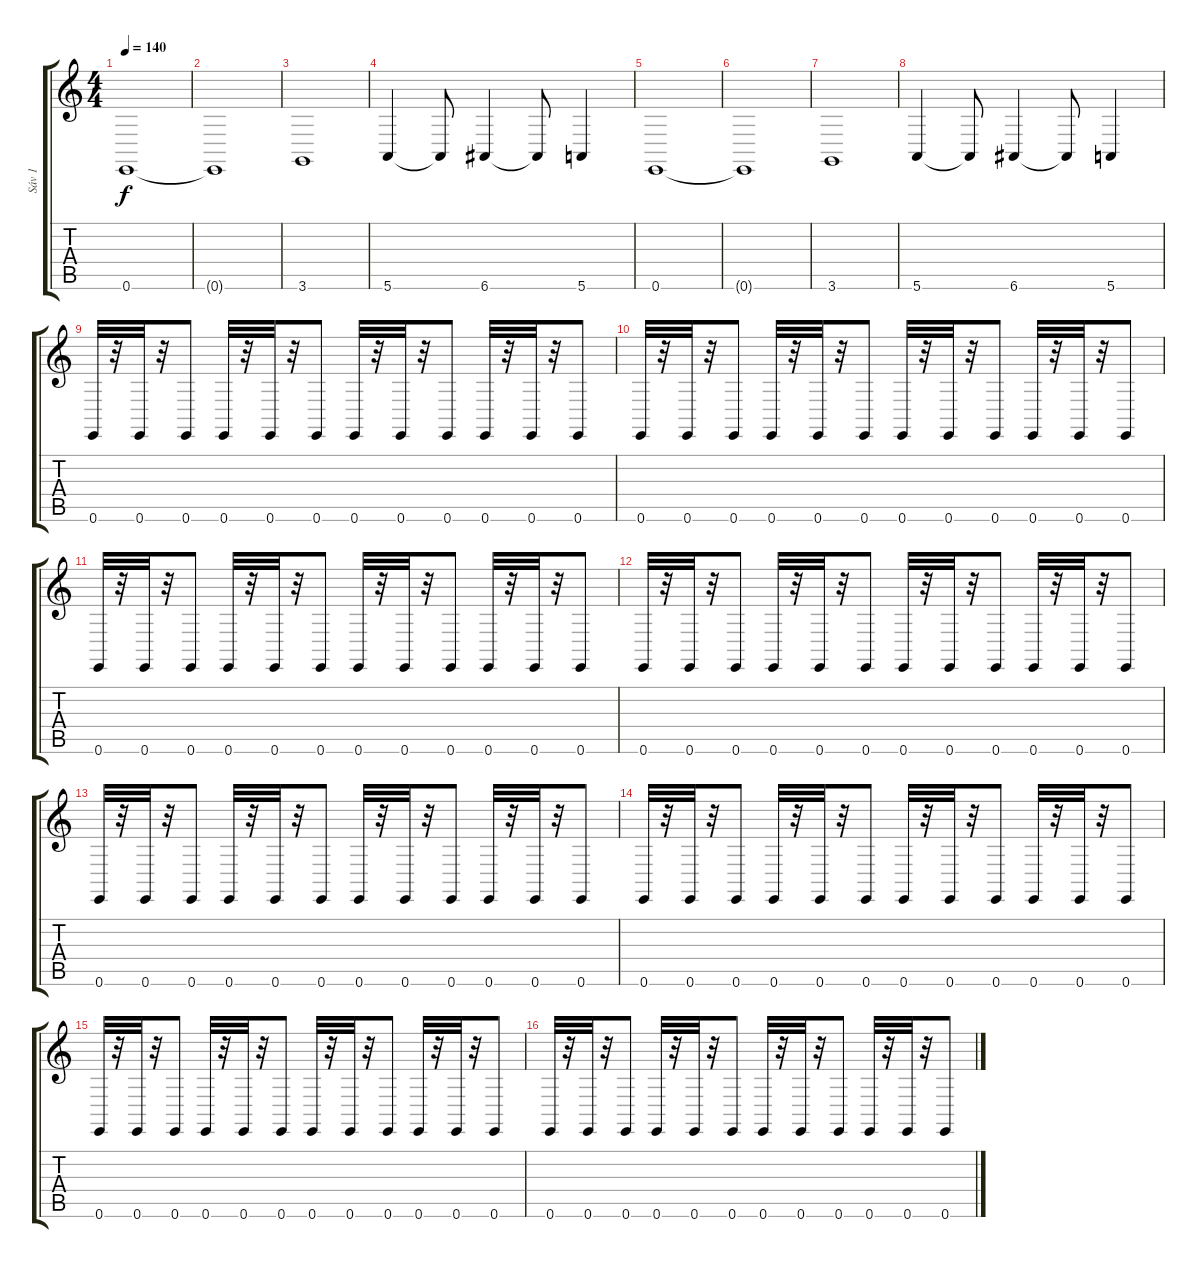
\track ("Sáv 1" "Sáv 1") {instrument lead2sawtooth}
\staff {score tabs}
\tuning (E4 B3 G3 D3 A2 E2) {hide}
\ts (4 4)
\tempo 140
\clef g2
\ks c
0.6.1{dy f} |
0.6{t}.1 |
3.6.1 |
5.6.4 5.6{t}.8 6.6.4 6.6{t}.8 5.6.4 |
0.6.1 |
0.6{t}.1 |
3.6.1 |
5.6.4 5.6{t}.8 6.6.4 6.6{t}.8 5.6.4 |
0.6.32 r.32 0.6.32 r.32 0.6.8 0.6.32 r.32 0.6.32 r.32 0.6.8 0.6.32 r.32 0.6.32 r.32 0.6.8 0.6.32 r.32 0.6.32 r.32 0.6.8 |
0.6.32 r.32 0.6.32 r.32 0.6.8 0.6.32 r.32 0.6.32 r.32 0.6.8 0.6.32 r.32 0.6.32 r.32 0.6.8 0.6.32 r.32 0.6.32 r.32 0.6.8 |
0.6.32 r.32 0.6.32 r.32 0.6.8 0.6.32 r.32 0.6.32 r.32 0.6.8 0.6.32 r.32 0.6.32 r.32 0.6.8 0.6.32 r.32 0.6.32 r.32 0.6.8 |
0.6.32 r.32 0.6.32 r.32 0.6.8 0.6.32 r.32 0.6.32 r.32 0.6.8 0.6.32 r.32 0.6.32 r.32 0.6.8 0.6.32 r.32 0.6.32 r.32 0.6.8 |
0.6.32 r.32 0.6.32 r.32 0.6.8 0.6.32 r.32 0.6.32 r.32 0.6.8 0.6.32 r.32 0.6.32 r.32 0.6.8 0.6.32 r.32 0.6.32 r.32 0.6.8 |
0.6.32 r.32 0.6.32 r.32 0.6.8 0.6.32 r.32 0.6.32 r.32 0.6.8 0.6.32 r.32 0.6.32 r.32 0.6.8 0.6.32 r.32 0.6.32 r.32 0.6.8 |
0.6.32 r.32 0.6.32 r.32 0.6.8 0.6.32 r.32 0.6.32 r.32 0.6.8 0.6.32 r.32 0.6.32 r.32 0.6.8 0.6.32 r.32 0.6.32 r.32 0.6.8 |
0.6.32 r.32 0.6.32 r.32 0.6.8 0.6.32 r.32 0.6.32 r.32 0.6.8 0.6.32 r.32 0.6.32 r.32 0.6.8 0.6.32 r.32 0.6.32 r.32 0.6.8
